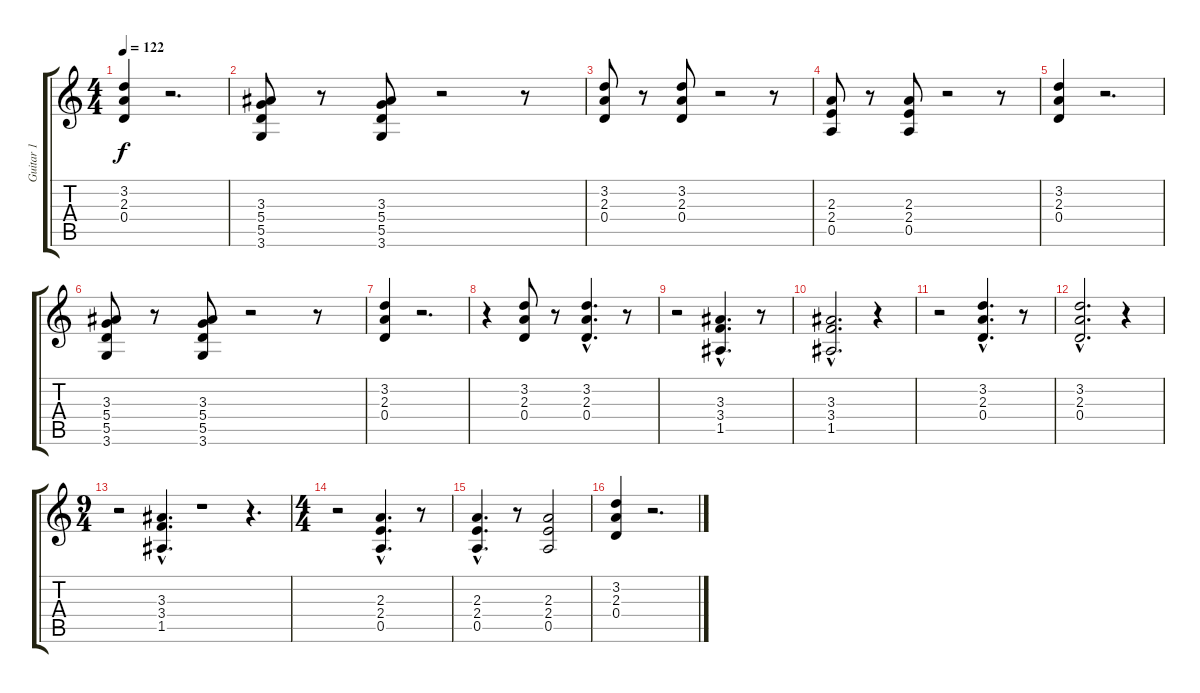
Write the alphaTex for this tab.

\track ("Guitar 1" "Guitar 1") {instrument electricguitarclean}
\staff {score tabs}
\tuning (E4 B3 G3 D3 A2 E2) {hide}
\ts (4 4)
\tempo 122
\clef g2
\ks c
(3.2 2.3 0.4).4{dy f} r.2{d} |
(3.3 5.4 5.5 3.6).8 r.8 (3.3 5.4 5.5 3.6).8 r.2 r.8 |
(3.2 2.3 0.4).8 r.8 (3.2 2.3 0.4).8 r.2 r.8 |
(2.3 2.4 0.5).8 r.8 (2.3 2.4 0.5).8 r.2 r.8 |
(3.2 2.3 0.4).4 r.2{d} |
(3.3 5.4 5.5 3.6).8 r.8 (3.3 5.4 5.5 3.6).8 r.2 r.8 |
(3.2 2.3 0.4).4 r.2{d} |
r.4 (3.2 2.3 0.4).8 r.8 (3.2{hac} 2.3{hac} 0.4{hac}).4{d} r.8 |
r.2 (3.3{hac} 3.4{hac} 1.5{hac}).4{d} r.8 |
(3.3{hac} 3.4{hac} 1.5{hac}).2{d} r.4 |
r.2 (3.2{hac} 2.3{hac} 0.4{hac}).4{d} r.8 |
(3.2{hac} 2.3{hac} 0.4{hac}).2{d} r.4 |
\ts (9 4)
r.2 (3.3{hac} 3.4{hac} 1.5{hac}).4{d} r.1 r.4{d} |
\ts (4 4)
r.2 (2.3{hac} 2.4{hac} 0.5{hac}).4{d} r.8 |
(2.3{hac} 2.4{hac} 0.5{hac}).4{d} r.8 (2.3 2.4 0.5).2 |
(3.2 2.3 0.4).4 r.2{d}
